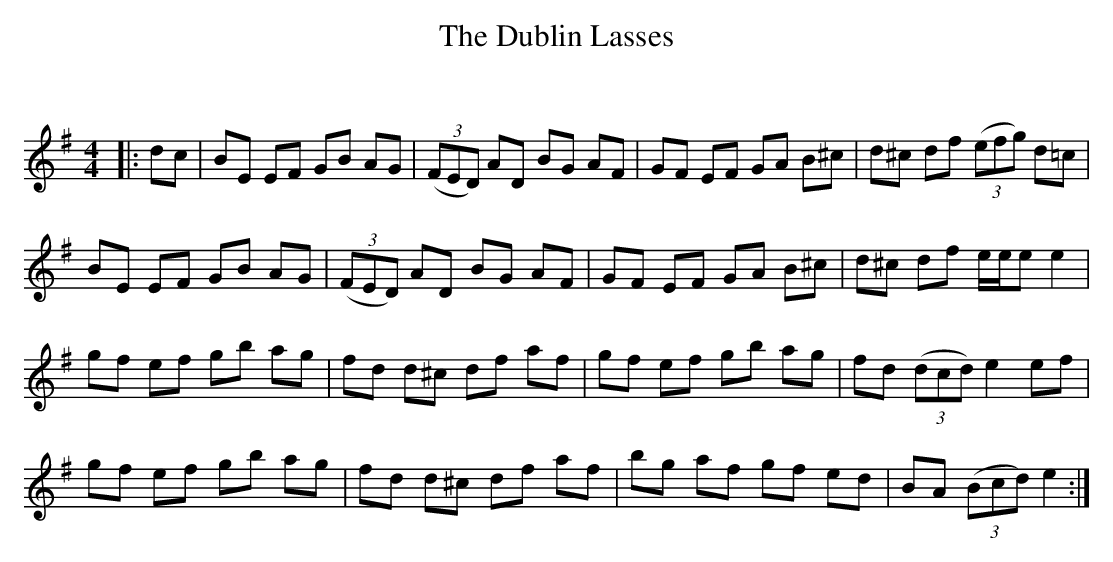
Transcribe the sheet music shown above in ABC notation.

X:1
T: The Dublin Lasses
C:
Q: 232
K:Em
M:4/4
L:1/8
|:dc|BE EF GB AG|((3FED) AD BG AF|GF EF GA B^c|d^c df ((3efg) d=c|
BE EF GB AG|((3FED) AD BG AF|GF EF GA B^c|d^c df e1/2e1/2e e2|
gf ef gb ag|fd d^c df af|gf ef gb ag|fd ((3dcd) e2 ef|
gf ef gb ag|fd d^c df af|bg af gf ed|BA ((3Bcd) e2:|
